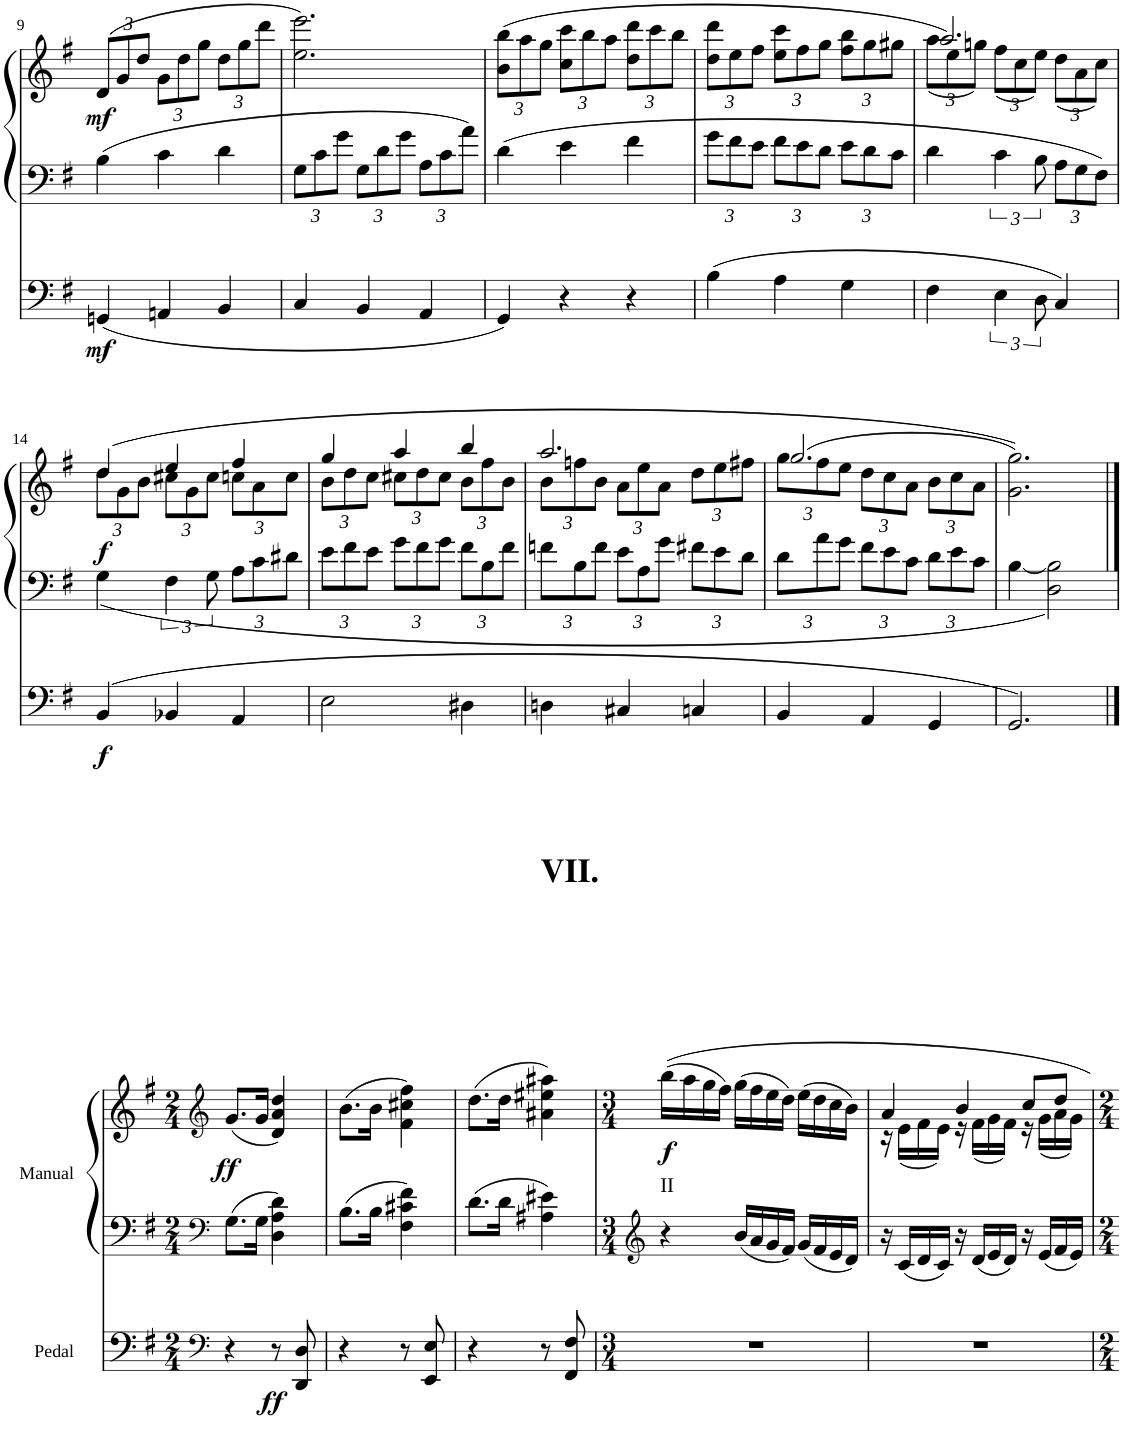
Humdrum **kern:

**kern	**dynam	**kern	**kern	**dynam
*part2	*part2	*part1	*part1	*part1
*staff3	*staff3	*staff2	*staff1	*staff1/2
*I"Pedal	*	*I"Manual	*	*
!!LO:PB:g=z
*clefF4	*	*clefF4	*clefG2	*
*k[f#]	*	*k[f#]	*k[f#]	*
*G:	*	*G:	*G:	*
*M3/4	*	*M3/4	*M3/4	*
*	*	*	*Xbrackettup	*
=9	=9	=9	=9	=9
!	!LO:DY:b	!	!	!LO:DY:b
(4GGn/	mf	4B\	(12d/L	mf
.	.	.	12g/	.
.	.	.	12dd/J	.
4AAn/	.	4c\	12g\L	.
.	.	.	12dd\	.
.	.	.	12gg\J	.
4BB/	.	4d\	12dd\L	.
.	.	.	12gg\	.
.	.	.	12ddd\J	.
=10	=10	=10	=10	=10
*	*	*Xbrackettup	*	*
4C/	.	12G\L	2.ee\ 2.eee\)	.
.	.	12c\	.	.
.	.	12g\J	.	.
4BB/	.	12G\L	.	.
.	.	12d\	.	.
.	.	12g\J	.	.
4AA/	.	12A\L	.	.
.	.	12c\	.	.
.	.	12a\J	.	.
=11	=11	=11	=11	=11
4GG/)	.	4d\	(12b\ 12bb\L	.
.	.	.	12aa\	.
.	.	.	12gg\J	.
4r	.	4e\	12cc\ 12ccc\L	.
.	.	.	12bb\	.
.	.	.	12aa\J	.
4r	.	4f#\	12dd\ 12ddd\L	.
.	.	.	12ccc\	.
.	.	.	12bb\J	.
=12	=12	=12	=12	=12
(4B\	.	12g\L	12dd\ 12ddd\L	.
.	.	12f#\	12ee\	.
.	.	12e\J	12ff#\J	.
4A\	.	12f#\L	12ee\ 12ccc\L	.
.	.	12e\	12ff#\	.
.	.	12d\J	12gg\J	.
4G\	.	12e\L	12ff#\ 12bb\L	.
.	.	12d\	12gg\	.
.	.	12c\J	12gg#X\J	.
=13	=13	=13	=13	=13
*	*	*	*^	*
4F#\	.	4d\	2.aa/)	(12aa\L	.
.	.	.	.	12ee\	.
.	.	.	.	12ggn\J)	.
*	*	*brackettup	*	*	*
6E\	.	6c\	.	(12ff#\L	.
.	.	.	.	12cc\	.
12D\	.	12B\	.	12ee\J)	.
*	*	*Xbrackettup	*	*	*
4C/)	.	12A\L	.	(12dd\L	.
.	.	12G\	.	12a\	.
.	.	12F#\J	.	12cc\J)	.
!!LO:LB:g=z	!!
=14	=14	=14	=14	=14	=14
!	!LO:DY:b	!	!	!	!LO:DY:b
(4BB/	f	4G\	(4dd/	12dd\L	f
.	.	.	.	12g\	.
.	.	.	.	12b\J	.
*	*	*brackettup	*	*	*
4BB-X/	.	6F#\	4ee/	12cc#X\L	.
.	.	.	.	12g\	.
.	.	12G\	.	12cc#\J	.
*	*	*Xbrackettup	*	*	*
4AA/	.	12A\L	4ff#/	12ccn\L	.
.	.	12c\	.	12a\	.
.	.	12d#X\J	.	12cc\J	.
=15	=15	=15	=15	=15	=15
2E\	.	12e\L	4gg/	12b\L	.
.	.	12f#\	.	12dd\	.
.	.	12e\J	.	12cc\J	.
.	.	12g\L	4aa/	12cc#X\L	.
.	.	12f#\	.	12dd\	.
.	.	12g\J	.	12cc#\J	.
4D#X\	.	12f#\L	4bb/	12b\L	.
.	.	12B\	.	12ff#\	.
.	.	12f#\J	.	12b\J	.
=16	=16	=16	=16	=16	=16
4Dn\	.	12fn\L	2.aa/	12b\L	.
.	.	12B\	.	12ffn\	.
.	.	12f\J	.	12b\J	.
4C#X/	.	12e\L	.	12a\L	.
.	.	12A\	.	12ee\	.
.	.	12g\J	.	12a\J	.
4Cn/	.	12f#X\L	.	12dd\L	.
.	.	12e\	.	12ee\	.
.	.	12d\J	.	12ff#X\J	.
=17	=17	=17	=17	=17	=17
4BB/	.	12d\L	(2.gg/	12gg\L	.
.	.	12a\	.	12ff#\	.
.	.	12g\J	.	12ee\J	.
4AA/	.	12f#\L	.	12dd\L	.
.	.	12e\	.	12cc\	.
.	.	12c\J	.	12a\J	.
4GG/	.	12d\L	.	12b\L	.
.	.	12e\	.	12cc\	.
.	.	12c\J	.	12a\J	.
*	*	*	*v	*v	*
=18	=18	=18	=18	=18
*	*	*^	*	*
2.GG/)	.	2.ryy	[4B\	2.g\ 2.gg\))	.
.	.	.	2D\ 2B\]	.	.
*	*	*v	*v	*	*
!!LO:LB:g=z
==1	==1	==1	==1	==1
*clefF4	*	*clefF4	*clefG2	*
*k[f#]	*	*k[f#]	*k[f#]	*
*G:	*	*G:	*G:	*
*M2/4	*	*M2/4	*M2/4	*
*	*	*^	*	*
!	!	!	!	!	!LO:DY:b
*	*	*v	*v	*	*
4r	.	8.G\L	(8.g/L	ff
.	.	16G\Jk	16g/Jk	.
!	!LO:DY:b	!	!	!
8r	ff	4D\ 4A\ 4d\	4d/ 4a/ 4dd/)	.
8DD/ 8D/	.	.	.	.
=2	=2	=2	=2	=2
4r	.	8.B\L	(8.b\L	.
.	.	16B\Jk	16b\Jk	.
8r	.	4F#\ 4c#X\ 4f#\	4f#\ 4cc#X\ 4ff#\)	.
8EE/ 8E/	.	.	.	.
=3	=3	=3	=3	=3
4r	.	8.d\L	(8.dd\L	.
.	.	16d\Jk	16dd\Jk	.
8r	.	4A#X\ 4e#X\	4a#X\ 4ee#X\ 4aa#X\)	.
8FF#/ 8F#/	.	.	.	.
=4	=4	=4	=4	=4
*	*	*clefG2	*	*
*M3/4	*	*M3/4	*M3/4	*
!	!	!LO:TX:a:t=II	!	!
!	!	!	!	!LO:DY:b
2.r	.	4r	(16bb\LL	f
.	.	.	16aa\	.
.	.	.	16gg\	.
.	.	.	16ff#\JJ)	.
.	.	16b/LL	(16gg\LL	.
.	.	16a/	16ff#\	.
.	.	16g/	16ee\	.
.	.	16f#/JJ	16dd\JJ)	.
.	.	16g/LL	(16ee\LL	.
.	.	16f#/	16dd\	.
.	.	16e/	16cc\	.
.	.	16d/JJ	16b\JJ)	.
=5	=5	=5	=5	=5
*	*	*	*^	*
2.r	.	16r	4a/	16r	.
.	.	16c/LL	.	(16e\LL	.
.	.	16d/	.	16f#\	.
.	.	16c/JJ	.	16e\JJ)	.
.	.	16r	4b/	16r	.
.	.	16d/LL	.	(16f#\LL	.
.	.	16e/	.	16g\	.
.	.	16d/JJ	.	16f#\JJ)	.
.	.	16r	8cc/L	16r	.
.	.	16e/LL	.	(16g\LL	.
.	.	16f#/	8dd/J	16a\	.
.	.	16e/JJ	.	16g\JJ)	.
*	*	*	*v	*v	*
=	=	=	=	=
*-	*-	*-	*-	*-
